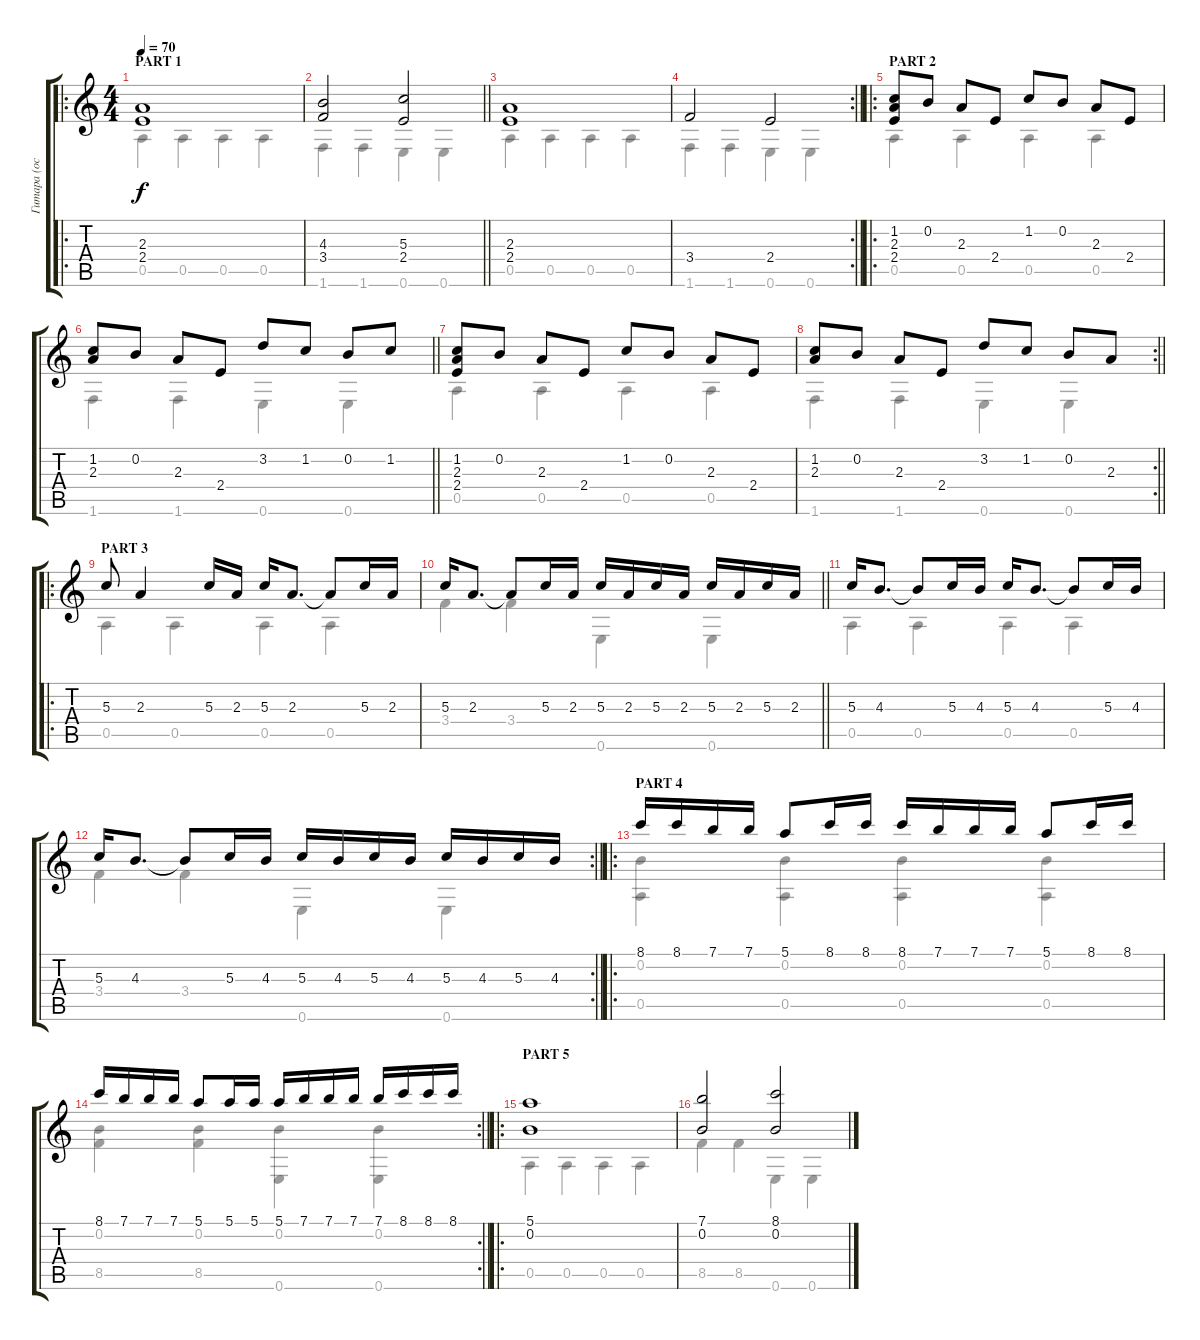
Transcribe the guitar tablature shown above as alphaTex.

\track ("Гитара (основа)" "Гитара (ос") {instrument acousticguitarnylon}
\staff {score tabs}
\tuning (E4 B3 G3 D3 A2 E2) {hide}
\voice
\ro
\ts (4 4)
\section ("" "PART 1")
\tempo 70
\clef g2
\ks c
(2.3 2.4).1{dy f instrument acousticguitarnylon} |
\barLineRight lightlight
(4.3 3.4).2 (5.3 2.4).2 |
(2.3 2.4).1 |
\rc 2
\barLineRight lightlight
3.4.2 2.4.2 |
\ro
\section ("" "PART 2")
(1.2 2.3 2.4).8 0.2.8 2.3.8 2.4.8 1.2.8 0.2.8 2.3.8 2.4.8 |
\barLineRight lightlight
(1.2 2.3).8 0.2.8 2.3.8 2.4.8 3.2.8 1.2.8 0.2.8 1.2.8 |
(1.2 2.3 2.4).8 0.2.8 2.3.8 2.4.8 1.2.8 0.2.8 2.3.8 2.4.8 |
\rc 2
\barLineRight lightlight
(1.2 2.3).8 0.2.8 2.3.8 2.4.8 3.2.8 1.2.8 0.2.8 2.3.8 |
\ro
\section ("" "PART 3")
5.3.8 2.3.4 5.3.16 2.3.16 5.3.16 2.3.8{d} 2.3{t}.8 5.3.16 2.3.16 |
\barLineRight lightlight
5.3.16 2.3.8{d} 2.3{t}.8 5.3.16 2.3.16 5.3.16 2.3.16 5.3.16 2.3.16 5.3.16 2.3.16 5.3.16 2.3.16 |
5.3.16 4.3.8{d} 4.3{t}.8 5.3.16 4.3.16 5.3.16 4.3.8{d} 4.3{t}.8 5.3.16 4.3.16 |
\rc 2
\barLineRight lightlight
5.3.16 4.3.8{d} 4.3{t}.8 5.3.16 4.3.16 5.3.16 4.3.16 5.3.16 4.3.16 5.3.16 4.3.16 5.3.16 4.3.16 |
\ro
\section ("" "PART 4")
8.1.16 8.1.16 7.1.16 7.1.16 5.1.8 8.1.16 8.1.16 8.1.16 7.1.16 7.1.16 7.1.16 5.1.8 8.1.16 8.1.16 |
\rc 2
\barLineRight lightlight
8.1.16 7.1.16 7.1.16 7.1.16 5.1.8 5.1.16 5.1.16 5.1.16 7.1.16 7.1.16 7.1.16 7.1.16 8.1.16 8.1.16 8.1.16 |
\ro
\section ("" "PART 5")
(5.1 0.2).1 |
(7.1 0.2).2 (8.1 0.2).2
\voice
\clef g2
\ottava regular
\simile none
\ks c
0.5.4{dy f} 0.5.4 0.5.4 0.5.4 |
\barLineRight lightlight
1.6.4 1.6.4 0.6.4 0.6.4 |
0.5.4 0.5.4 0.5.4 0.5.4 |
\barLineRight lightlight
1.6.4 1.6.4 0.6.4 0.6.4 |
0.5.4 0.5.4 0.5.4 0.5.4 |
\barLineRight lightlight
1.6.4 1.6.4 0.6.4 0.6.4 |
0.5.4 0.5.4 0.5.4 0.5.4 |
\barLineRight lightlight
1.6.4 1.6.4 0.6.4 0.6.4 |
0.5.4 0.5.4 0.5.4 0.5.4 |
\barLineRight lightlight
3.4.4 3.4.4 0.6.4 0.6.4 |
0.5.4 0.5.4 0.5.4 0.5.4 |
\barLineRight lightlight
3.4.4 3.4.4 0.6.4 0.6.4 |
(0.2 0.5).4 (0.2 0.5).4 (0.2 0.5).4 (0.2 0.5).4 |
\barLineRight lightlight
(0.2 8.5).4 (0.2 8.5).4 (0.2 0.6).4 (0.2 0.6).4 |
0.5.4 0.5.4 0.5.4 0.5.4 |
8.5.4 8.5.4 0.6.4 0.6.4
